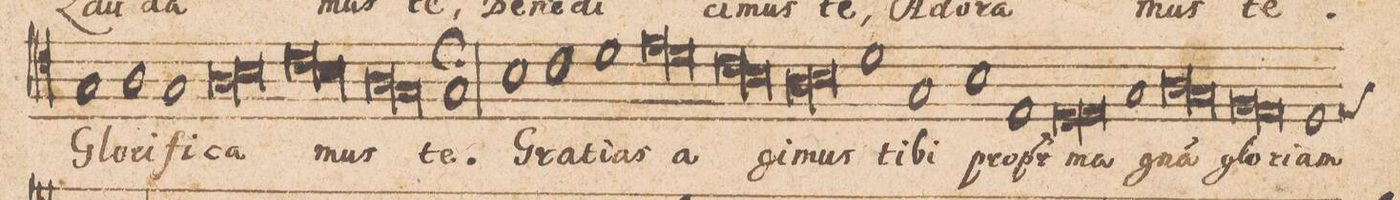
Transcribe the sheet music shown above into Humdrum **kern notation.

**kern	**text
*I"[TENOR.]	*
*clefC4	*
*k[]	*
*met(c|)	*
*M2/1	*
1G	Glo-
1A	-ri-
=32-	=32-
1G	-fi-
*lig	*
1A	-ca-
=33-	=33-
1B	.
*Xlig	*
*lig	*
1c	-mus
=34-	=34-
1B	.
*Xlig	*
*lig	*
1A	.
=35-	=35-
1G	.
*Xlig	*
1G;	te.
=36-	=36-
1B	Gra-
1c	-ti-
=37-	=37-
1d	-as
*lig	*
1e	a-
=38-	=38-
1d	.
*Xlig	*
*lig	*
1c	-gi-
=39-	=39-
1B	.
*Xlig	*
*lig	*
1A	-mus
=40-	=40-
1B	.
*Xlig	*
1d	ti-
=41-	=41-
1G	-bi
1B	prop-
=42-	=42-
1E	-(ter)
*lig	*
1D	ma-
=43-	=43-
1E	.
*Xlig	*
1G	-gna(m)
=44-	=44-
*lig	*
1A	glo-
1G	.
*Xlig	*
=45-	=45-
*lig	*
1F	-ri-
1E	.
*Xlig	*
=46-	=46-
*custos:E	*
1D	-am
*-	*-
